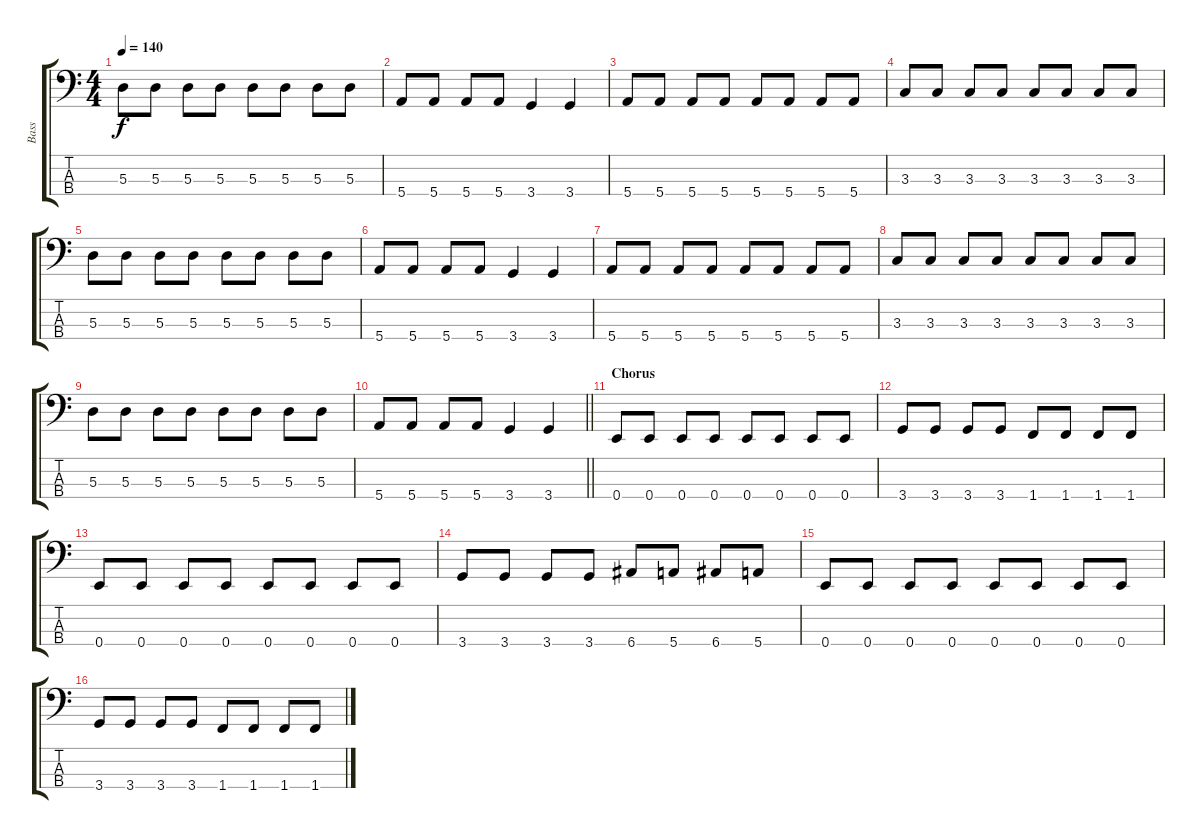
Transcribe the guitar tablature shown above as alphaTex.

\track ("Bass" "Bass") {instrument electricbasspick}
\staff {score tabs}
\tuning (G2 D2 A1 E1) {hide}
\ts (4 4)
\tempo 140
\clef f4
\ks c
5.3.8{dy f} 5.3.8 5.3.8 5.3.8 5.3.8 5.3.8 5.3.8 5.3.8 |
5.4.8 5.4.8 5.4.8 5.4.8 3.4.4 3.4.4 |
5.4.8 5.4.8 5.4.8 5.4.8 5.4.8 5.4.8 5.4.8 5.4.8 |
3.3.8 3.3.8 3.3.8 3.3.8 3.3.8 3.3.8 3.3.8 3.3.8 |
5.3.8 5.3.8 5.3.8 5.3.8 5.3.8 5.3.8 5.3.8 5.3.8 |
5.4.8 5.4.8 5.4.8 5.4.8 3.4.4 3.4.4 |
5.4.8 5.4.8 5.4.8 5.4.8 5.4.8 5.4.8 5.4.8 5.4.8 |
3.3.8 3.3.8 3.3.8 3.3.8 3.3.8 3.3.8 3.3.8 3.3.8 |
5.3.8 5.3.8 5.3.8 5.3.8 5.3.8 5.3.8 5.3.8 5.3.8 |
\barLineRight lightlight
5.4.8 5.4.8 5.4.8 5.4.8 3.4.4 3.4.4 |
\section ("" "Chorus")
0.4.8 0.4.8 0.4.8 0.4.8 0.4.8 0.4.8 0.4.8 0.4.8 |
3.4.8 3.4.8 3.4.8 3.4.8 1.4.8 1.4.8 1.4.8 1.4.8 |
0.4.8 0.4.8 0.4.8 0.4.8 0.4.8 0.4.8 0.4.8 0.4.8 |
3.4.8 3.4.8 3.4.8 3.4.8 6.4.8 5.4.8 6.4.8 5.4.8 |
0.4.8 0.4.8 0.4.8 0.4.8 0.4.8 0.4.8 0.4.8 0.4.8 |
3.4.8 3.4.8 3.4.8 3.4.8 1.4.8 1.4.8 1.4.8 1.4.8
